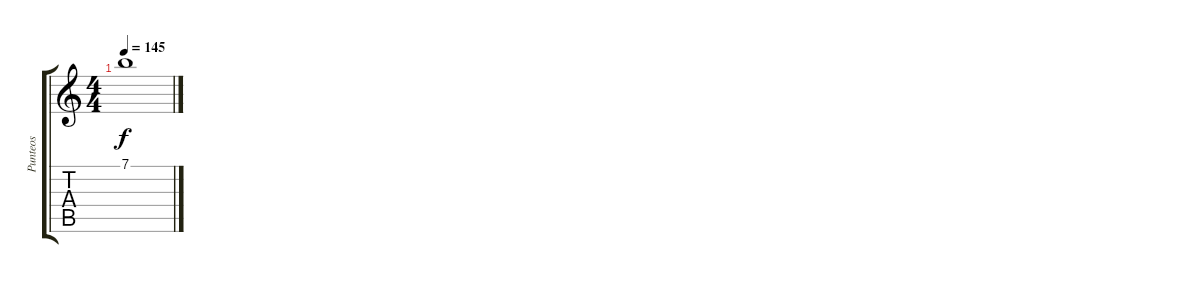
\track ("Punteos" "Punteos") {instrument guitarharmonics}
\staff {score tabs}
\tuning (E4 B3 G3 D3 A2 E2) {hide}
\ts (4 4)
\tempo 145
\clef g2
\ks c
7.1.1{dy f}
